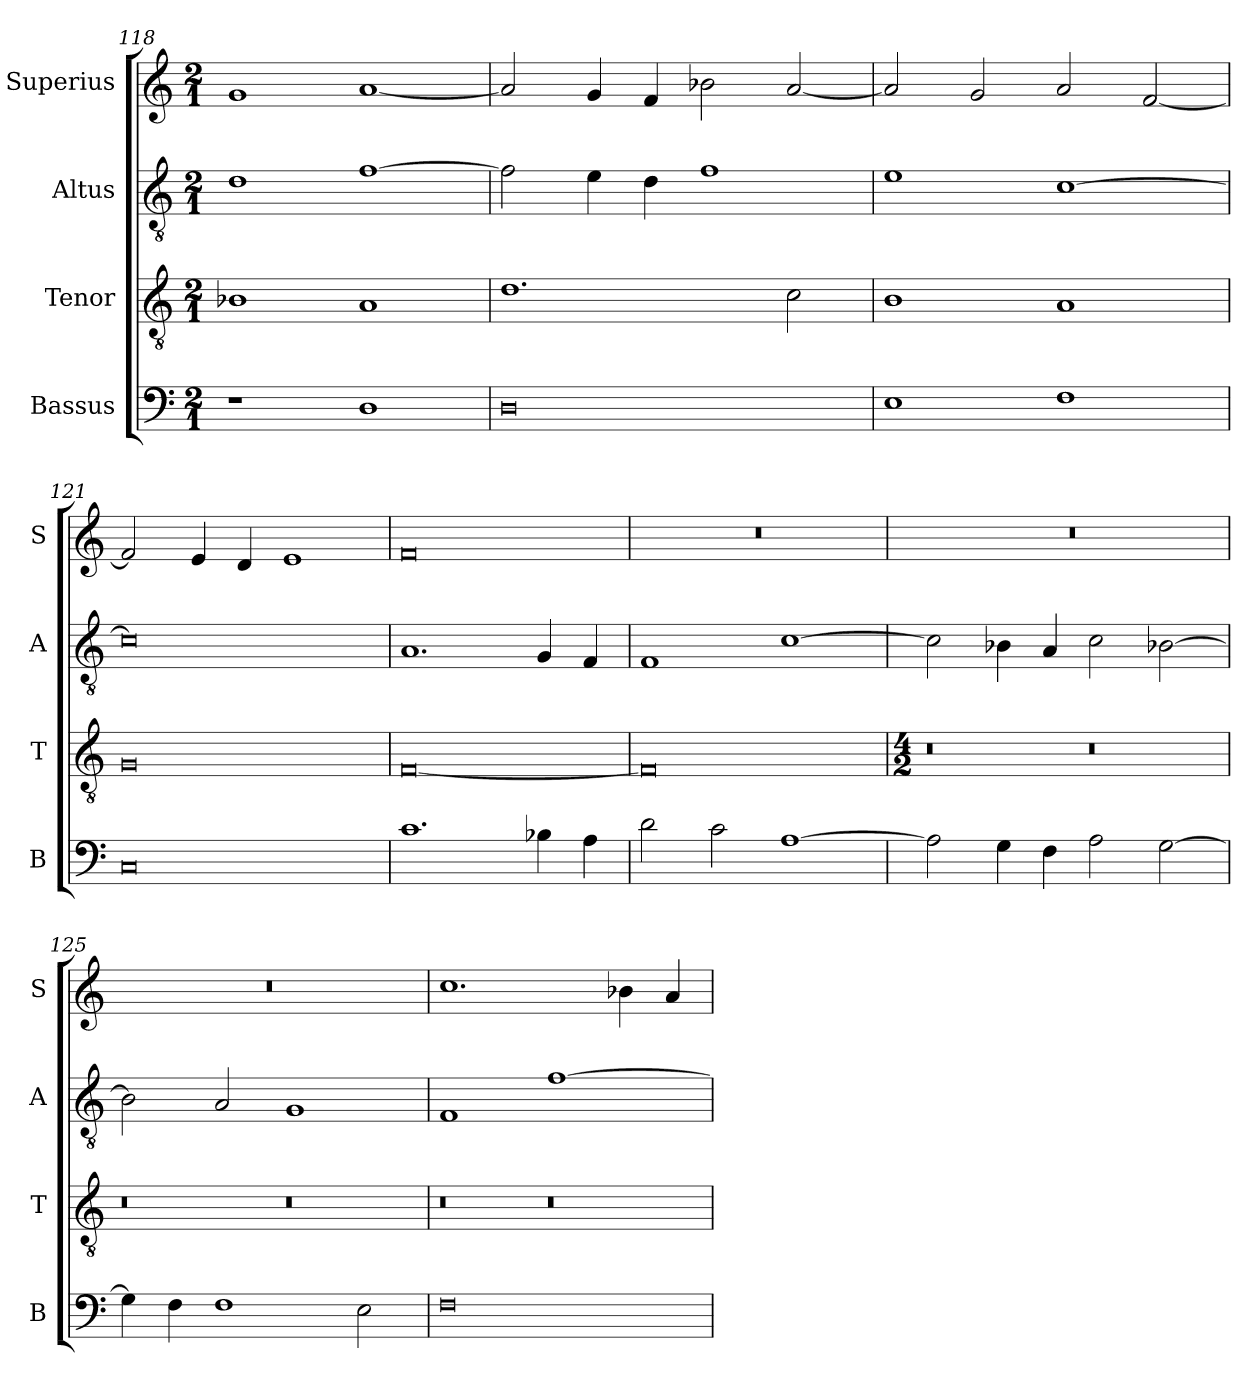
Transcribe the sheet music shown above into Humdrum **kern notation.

**kern	**kern	**kern	**kern
*part4	*part3	*part2	*part1
*staff4	*staff3	*staff2	*staff1
*I"Bassus	*I"Tenor	*I"Altus	*I"Superius
*I'B	*I'T	*I'A	*I'S
*clefF4	*clefGv2	*clefGv2	*clefG2
*k[]	*k[]	*k[]	*k[]
*M2/1	*M2/1	*M2/1	*M2/1
=118	=118	=118	=118
1r	1B-X	1d	1g
1D	1A	[1f	[1a
=119	=119	=119	=119
0D	1.d	2f\]	2a/]
.	.	4e\	4g/
.	.	4d\	4f/
.	.	1f	2b-X\
.	2c\	.	[2a/
=120	=120	=120	=120
1E	1B	1e	2a/]
.	.	.	2g/
1F	1A	[1c	2a/
.	.	.	[2f/
=121	=121	=121	=121
0C	0G	0c]	2f/]
.	.	.	4e/
.	.	.	4d/
.	.	.	1e
=122	=122	=122	=122
1.c	[0F	1.A	0f
4B-X\	.	4G/	.
4A\	.	4F/	.
=123	=123	=123	=123
2d\	0F]	1F	0r
2c\	.	.	.
[1A	.	[1c	.
=124	=124	=124	=124
*	*M4/2	*	*
!	!LO:N:vis=0	!	!
2A\]	1r	2c\]	0r
4G\	.	4B-X\	.
4F\	.	4A/	.
!	!LO:N:vis=0	!	!
2A\	1r	2c\	.
[2G\	.	[2B-X\	.
=125	=125	=125	=125
!	!LO:N:vis=0	!	!
4G\]	1r	2B-\]	0r
4F\	.	.	.
1F	.	2A/	.
!	!LO:N:vis=0	!	!
.	1r	1G	.
2E\	.	.	.
=126	=126	=126	=126
!	!LO:N:vis=0	!	!
0F	1r	1F	1.cc
!	!LO:N:vis=0	!	!
.	1r	[1f	.
.	.	.	4b-X\
.	.	.	4a/
=	=	=	=
*-	*-	*-	*-
